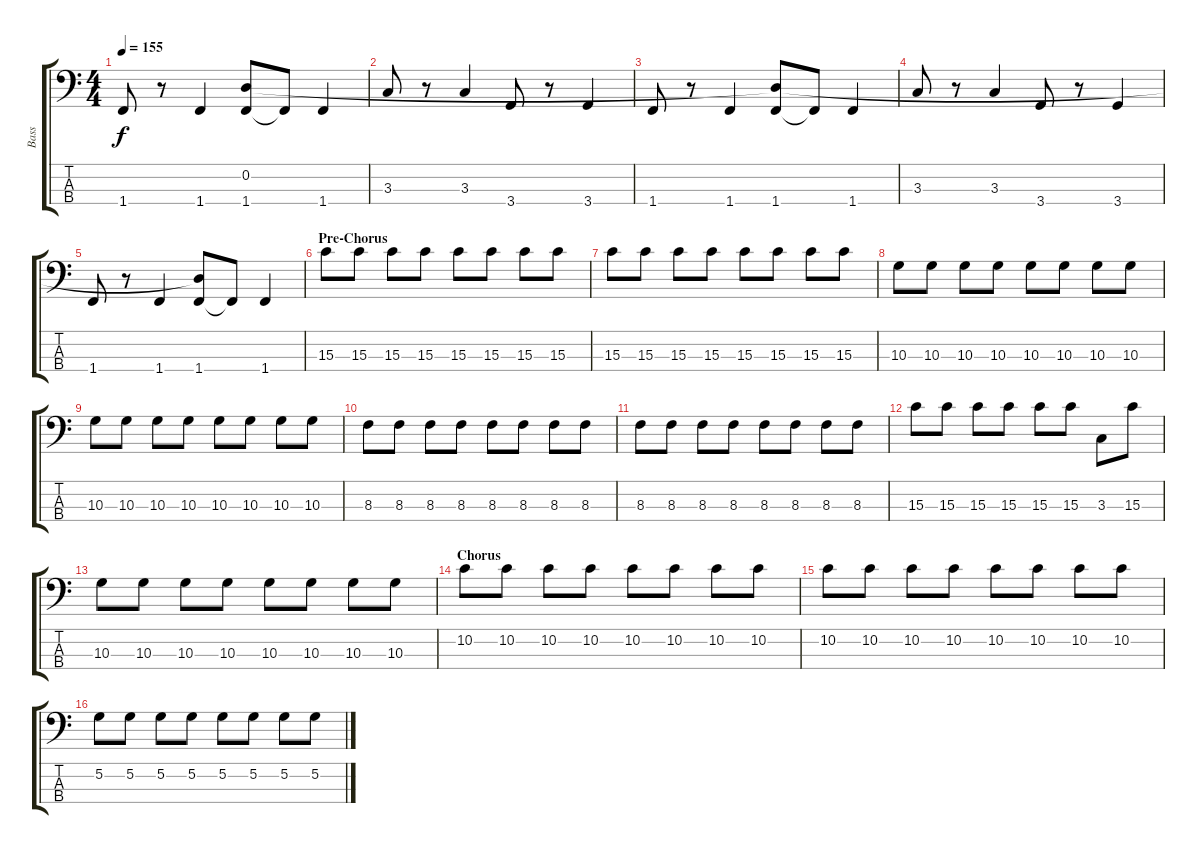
\track ("Bass" "Bass") {instrument electricbassfinger}
\staff {score tabs}
\tuning (G2 D2 A1 E1) {hide}
\ts (4 4)
\tempo 155
\clef f4
\ks c
1.4.8{dy f} r.8 1.4.4 (0.2{t} 1.4).8 1.4{t}.8 1.4.4 |
3.3.8 r.8 3.3.4 3.4.8 r.8 3.4.4 |
1.4.8 r.8 1.4.4 (0.2{t} 1.4).8 1.4{t}.8 1.4.4 |
3.3.8 r.8 3.3.4 3.4.8 r.8 3.4.4 |
1.4.8 r.8 1.4.4 (0.2{t} 1.4).8 1.4{t}.8 1.4.4 |
\section ("" "Pre-Chorus")
15.3.8 15.3.8 15.3.8 15.3.8 15.3.8 15.3.8 15.3.8 15.3.8 |
15.3.8 15.3.8 15.3.8 15.3.8 15.3.8 15.3.8 15.3.8 15.3.8 |
10.3.8 10.3.8 10.3.8 10.3.8 10.3.8 10.3.8 10.3.8 10.3.8 |
10.3.8 10.3.8 10.3.8 10.3.8 10.3.8 10.3.8 10.3.8 10.3.8 |
8.3.8 8.3.8 8.3.8 8.3.8 8.3.8 8.3.8 8.3.8 8.3.8 |
8.3.8 8.3.8 8.3.8 8.3.8 8.3.8 8.3.8 8.3.8 8.3.8 |
15.3.8 15.3.8 15.3.8 15.3.8 15.3.8 15.3.8 3.3.8 15.3.8 |
10.3.8 10.3.8 10.3.8 10.3.8 10.3.8 10.3.8 10.3.8 10.3.8 |
\section ("" "Chorus")
10.2.8 10.2.8 10.2.8 10.2.8 10.2.8 10.2.8 10.2.8 10.2.8 |
10.2.8 10.2.8 10.2.8 10.2.8 10.2.8 10.2.8 10.2.8 10.2.8 |
5.2.8 5.2.8 5.2.8 5.2.8 5.2.8 5.2.8 5.2.8 5.2.8
